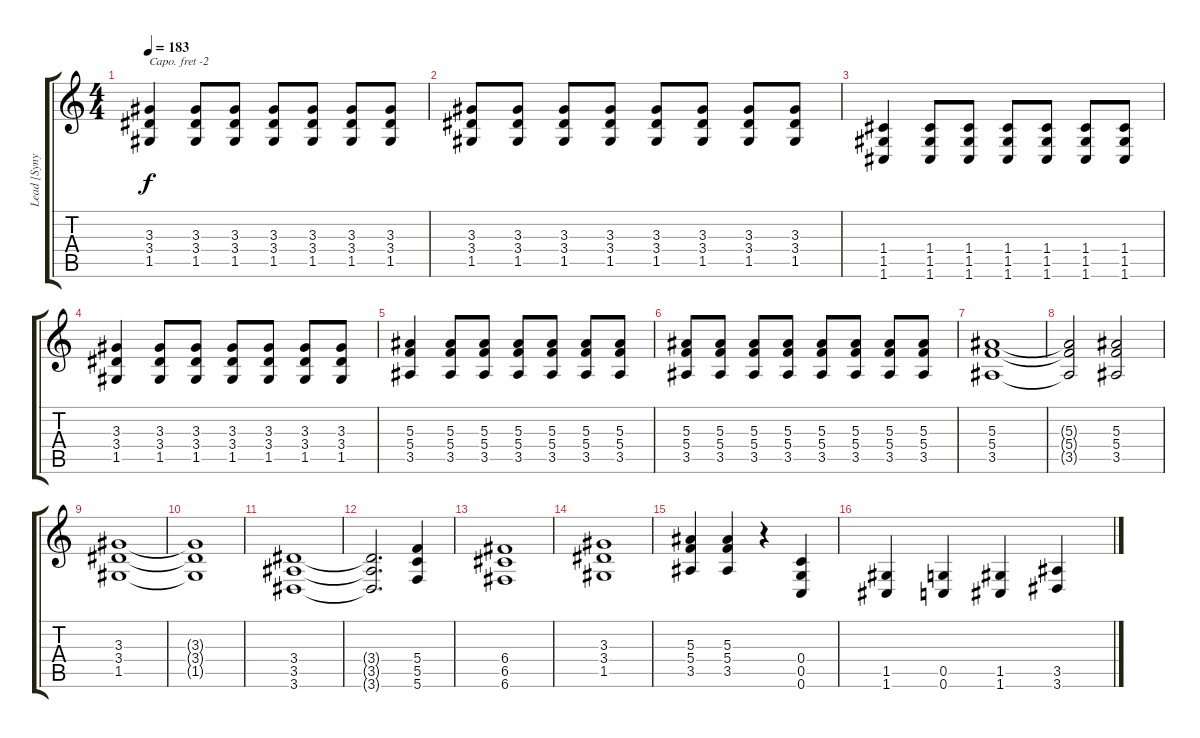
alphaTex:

\track ("Lead [Synyster Gates]" "Lead [Syny") {instrument distortionguitar}
\staff {score tabs}
\capo -2
\tuning (E4 B3 G3 D3 A2 D2) {hide}
\ts (4 4)
\tempo 183
\clef g2
\ks c
(3.3 3.4 1.5).4{dy f} (3.3 3.4 1.5).8 (3.3 3.4 1.5).8 (3.3 3.4 1.5).8 (3.3 3.4 1.5).8 (3.3 3.4 1.5).8 (3.3 3.4 1.5).8 |
(3.3 3.4 1.5).8 (3.3 3.4 1.5).8 (3.3 3.4 1.5).8 (3.3 3.4 1.5).8 (3.3 3.4 1.5).8 (3.3 3.4 1.5).8 (3.3 3.4 1.5).8 (3.3 3.4 1.5).8 |
(1.4 1.5 1.6).4 (1.4 1.5 1.6).8 (1.4 1.5 1.6).8 (1.4 1.5 1.6).8 (1.4 1.5 1.6).8 (1.4 1.5 1.6).8 (1.4 1.5 1.6).8 |
(3.3 3.4 1.5).4 (3.3 3.4 1.5).8 (3.3 3.4 1.5).8 (3.3 3.4 1.5).8 (3.3 3.4 1.5).8 (3.3 3.4 1.5).8 (3.3 3.4 1.5).8 |
(5.3 5.4 3.5).4 (5.3 5.4 3.5).8 (5.3 5.4 3.5).8 (5.3 5.4 3.5).8 (5.3 5.4 3.5).8 (5.3 5.4 3.5).8 (5.3 5.4 3.5).8 |
(5.3 5.4 3.5).8 (5.3 5.4 3.5).8 (5.3 5.4 3.5).8 (5.3 5.4 3.5).8 (5.3 5.4 3.5).8 (5.3 5.4 3.5).8 (5.3 5.4 3.5).8 (5.3 5.4 3.5).8 |
(5.3 5.4 3.5).1 |
(5.3{t} 5.4{t} 3.5{t}).2 (5.3 5.4 3.5).2 |
(3.3 3.4 1.5).1 |
(3.3{t} 3.4{t} 1.5{t}).1 |
(3.4 3.5 3.6).1 |
(3.4{t} 3.5{t} 3.6{t}).2{d} (5.4 5.5 5.6).4 |
(6.4 6.5 6.6).1 |
(3.3 3.4 1.5).1 |
(5.3 5.4 3.5).4 (5.3 5.4 3.5).4 r.4 (0.4 0.5 0.6).4 |
(1.5 1.6).4 (0.5 0.6).4 (1.5 1.6).4 (3.5 3.6).4
